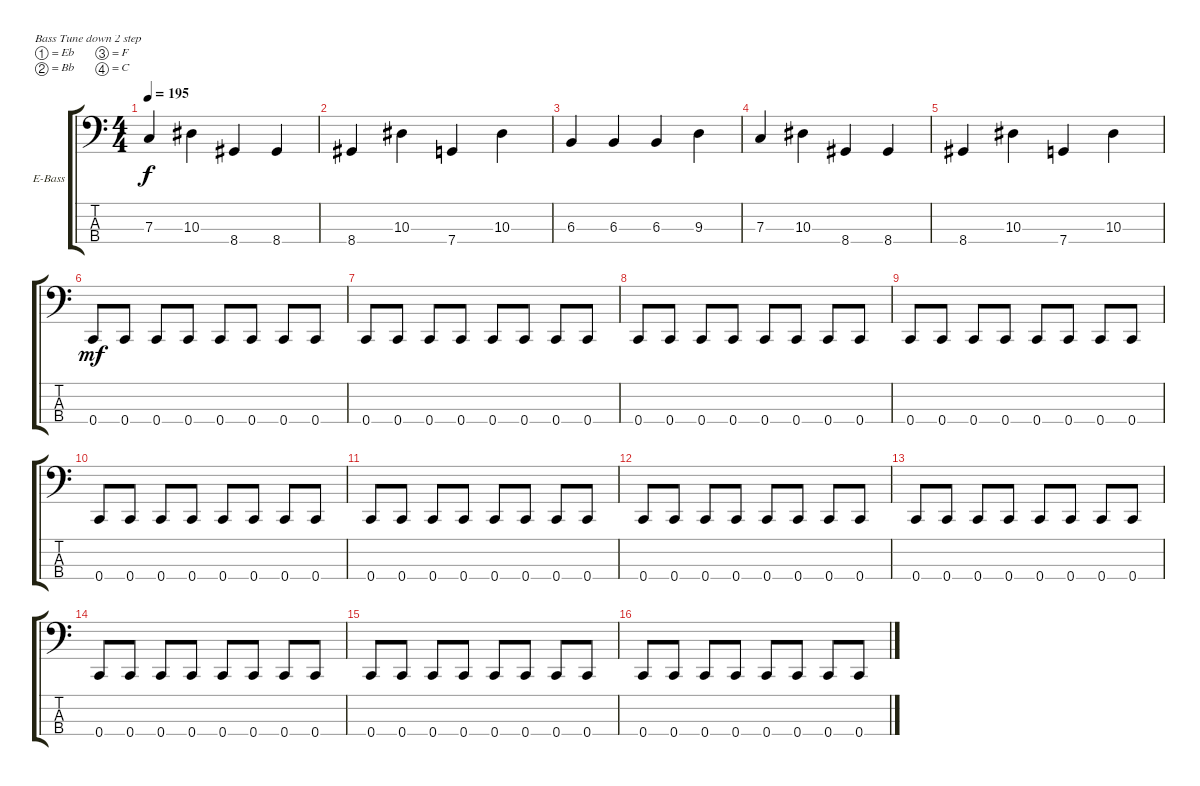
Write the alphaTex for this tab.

\defaultSystemsLayout 4
\bracketExtendMode groupsimilarinstruments
\firstSystemTrackNameOrientation horizontal
\otherSystemsTrackNameOrientation horizontal
\track ("Electric Bass" "E-Bass") {instrument electricbassfinger}
\staff {score tabs}
\tuning (Eb2 Bb1 F1 C1)
\ts (4 4)
\tempo 195
\clef f4
\ks c
7.3.4{dy f} 10.3.4 8.4.4 8.4.4 |
8.4.4 10.3.4 7.4.4 10.3.4 |
6.3.4 6.3.4 6.3.4 9.3.4 |
7.3.4 10.3.4 8.4.4 8.4.4 |
8.4.4 10.3.4 7.4.4 10.3.4 |
0.4.8{dy mf} 0.4.8 0.4.8 0.4.8 0.4.8 0.4.8 0.4.8 0.4.8 |
0.4.8 0.4.8 0.4.8 0.4.8 0.4.8 0.4.8 0.4.8 0.4.8 |
0.4.8 0.4.8 0.4.8 0.4.8 0.4.8 0.4.8 0.4.8 0.4.8 |
0.4.8 0.4.8 0.4.8 0.4.8 0.4.8 0.4.8 0.4.8 0.4.8 |
0.4.8 0.4.8 0.4.8 0.4.8 0.4.8 0.4.8 0.4.8 0.4.8 |
0.4.8 0.4.8 0.4.8 0.4.8 0.4.8 0.4.8 0.4.8 0.4.8 |
0.4.8 0.4.8 0.4.8 0.4.8 0.4.8 0.4.8 0.4.8 0.4.8 |
0.4.8 0.4.8 0.4.8 0.4.8 0.4.8 0.4.8 0.4.8 0.4.8 |
0.4.8 0.4.8 0.4.8 0.4.8 0.4.8 0.4.8 0.4.8 0.4.8 |
0.4.8 0.4.8 0.4.8 0.4.8 0.4.8 0.4.8 0.4.8 0.4.8 |
0.4.8 0.4.8 0.4.8 0.4.8 0.4.8 0.4.8 0.4.8 0.4.8
